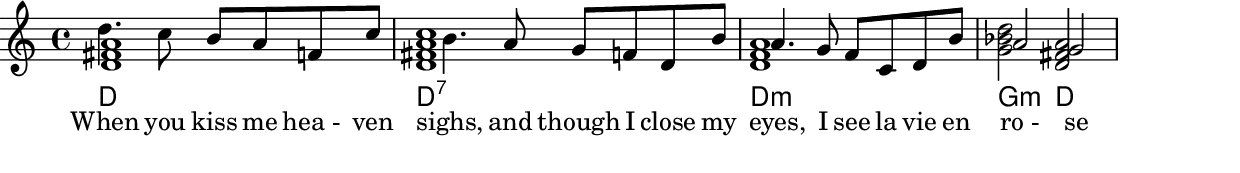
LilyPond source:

%% Generated by lilypond-book
%% Options: [indent=0\mm,line-width=278\pt]
\include "lilypond-book-preamble.ly"


% ****************************************************************
% Start cut-&-pastable-section
% ****************************************************************



\paper {
  indent = 0\mm
  line-width = 278\pt
  % offset the left padding, also add 1mm as lilypond creates cropped
  % images with a little space on the right
  line-width = #(- line-width (* mm  3.000000) (* mm 1))
}

\layout {
  
}





% ****************************************************************
% ly snippet:
% ****************************************************************
\sourcefileline 80
\layout {
	  	indent = 0\mm
  		line-width = 200\mm
  		ragged-last = ##t
	}
	\score {
		
		\relative c'' {
			\clef treble
			\override Staff.TimeSignature #'style = #'()
			\time 4/4
			<<
			\new ChordNames
			{
				\chordmode { d1 d1:7 d1:m g2:m d2}
			}
    		{ 
				\chordmode { d1 d1:7 d1:m g2:m d2}
			}
    		{ 
								\clef "treble" 
				\override Staff.TimeSignature #'style = #'()
				d4. c8 b8 [ a8 f8 c'8 ] b4. a8 g8 [ f8 d8 b'8 ] a4. g8 f8 [ c8 d8 b'8 ] a2  g2 }
		\addlyrics { When you kiss me "hea - " ven "sighs," and though I close my "eyes," I see la vie en "ro -" se }
			
			>>
		}
		
	}



% ****************************************************************
% end ly snippet
% ****************************************************************
